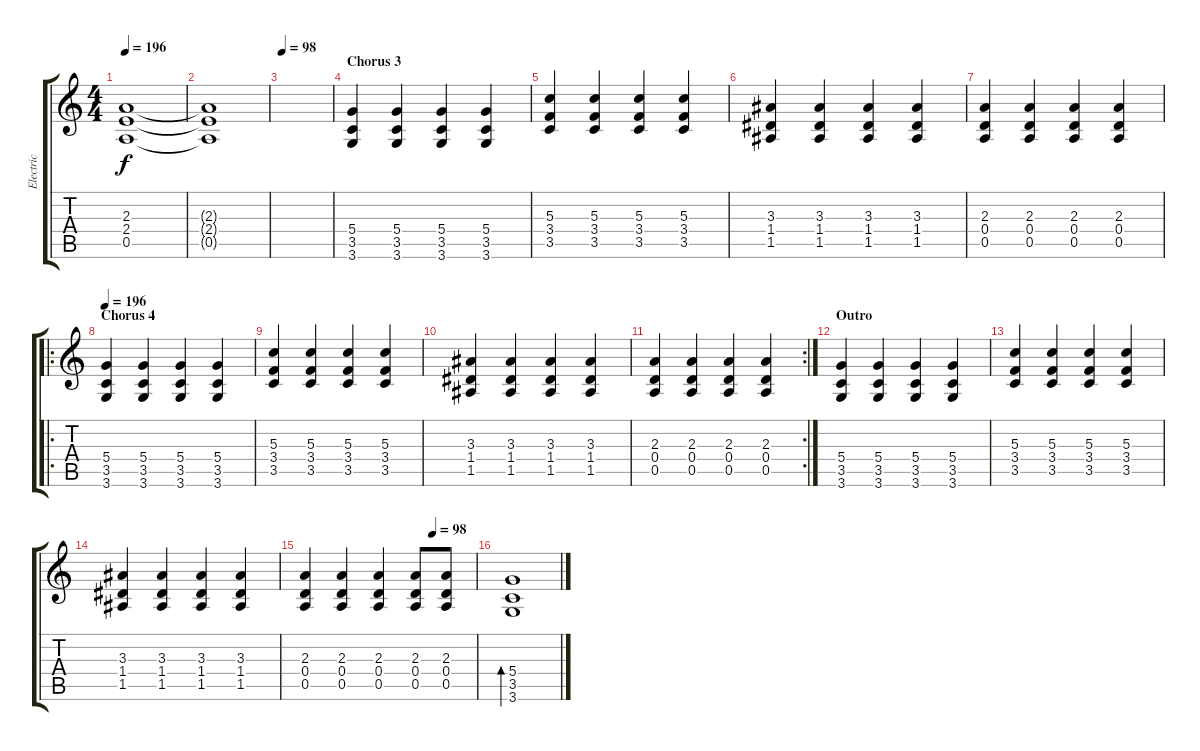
\track ("Electric" "Electric") {instrument distortionguitar}
\staff {score tabs}
\tuning (E4 B3 G3 D3 A2 E2) {hide}
\ts (4 4)
\tempo 196
\clef g2
\ks c
(2.3{t} 2.4{t} 0.5{t}).1{dy f} |
(2.3{t} 2.4{t} 0.5{t}).1 |
\tempo 98
|
\section ("" "Chorus 3")
(5.4 3.5 3.6).4 (5.4 3.5 3.6).4 (5.4 3.5 3.6).4 (5.4 3.5 3.6).4 |
(5.3 3.4 3.5).4 (5.3 3.4 3.5).4 (5.3 3.4 3.5).4 (5.3 3.4 3.5).4 |
(3.3 1.4 1.5).4 (3.3 1.4 1.5).4 (3.3 1.4 1.5).4 (3.3 1.4 1.5).4 |
(2.3 0.4 0.5).4 (2.3 0.4 0.5).4 (2.3 0.4 0.5).4 (2.3 0.4 0.5).4 |
\ro
\section ("" "Chorus 4")
\tempo 196
(5.4 3.5 3.6).4 (5.4 3.5 3.6).4 (5.4 3.5 3.6).4 (5.4 3.5 3.6).4 |
(5.3 3.4 3.5).4 (5.3 3.4 3.5).4 (5.3 3.4 3.5).4 (5.3 3.4 3.5).4 |
(3.3 1.4 1.5).4 (3.3 1.4 1.5).4 (3.3 1.4 1.5).4 (3.3 1.4 1.5).4 |
\rc 2
(2.3 0.4 0.5).4 (2.3 0.4 0.5).4 (2.3 0.4 0.5).4 (2.3 0.4 0.5).4 |
\section ("" "Outro")
(5.4 3.5 3.6).4 (5.4 3.5 3.6).4 (5.4 3.5 3.6).4 (5.4 3.5 3.6).4 |
(5.3 3.4 3.5).4 (5.3 3.4 3.5).4 (5.3 3.4 3.5).4 (5.3 3.4 3.5).4 |
(3.3 1.4 1.5).4 (3.3 1.4 1.5).4 (3.3 1.4 1.5).4 (3.3 1.4 1.5).4 |
\tempo (98 0.75)
(2.3 0.4 0.5).4 (2.3 0.4 0.5).4 (2.3 0.4 0.5).4 (2.3 0.4 0.5).8 (2.3 0.4 0.5).8 |
(5.4 3.5 3.6).1{bd 480}
